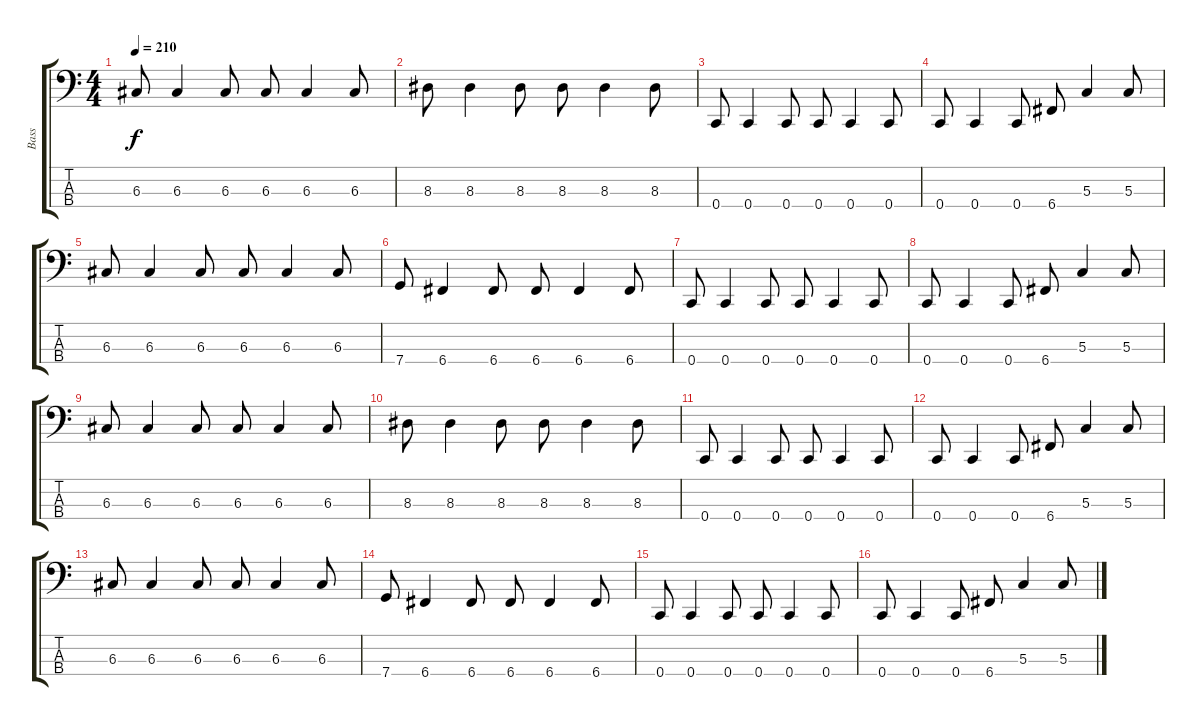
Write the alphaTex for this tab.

\track ("Bass" "Bass") {instrument electricbasspick}
\staff {score tabs}
\tuning (F2 C2 G1 C1) {hide}
\ts (4 4)
\tempo 210
\clef f4
\ks c
6.3.8{dy f} 6.3.4 6.3.8 6.3.8 6.3.4 6.3.8 |
8.3.8 8.3.4 8.3.8 8.3.8 8.3.4 8.3.8 |
0.4.8 0.4.4 0.4.8 0.4.8 0.4.4 0.4.8 |
0.4.8 0.4.4 0.4.8 6.4.8 5.3.4 5.3.8 |
6.3.8 6.3.4 6.3.8 6.3.8 6.3.4 6.3.8 |
7.4.8 6.4.4 6.4.8 6.4.8 6.4.4 6.4.8 |
0.4.8 0.4.4 0.4.8 0.4.8 0.4.4 0.4.8 |
0.4.8 0.4.4 0.4.8 6.4.8 5.3.4 5.3.8 |
6.3.8 6.3.4 6.3.8 6.3.8 6.3.4 6.3.8 |
8.3.8 8.3.4 8.3.8 8.3.8 8.3.4 8.3.8 |
0.4.8 0.4.4 0.4.8 0.4.8 0.4.4 0.4.8 |
0.4.8 0.4.4 0.4.8 6.4.8 5.3.4 5.3.8 |
6.3.8 6.3.4 6.3.8 6.3.8 6.3.4 6.3.8 |
7.4.8 6.4.4 6.4.8 6.4.8 6.4.4 6.4.8 |
0.4.8 0.4.4 0.4.8 0.4.8 0.4.4 0.4.8 |
0.4.8 0.4.4 0.4.8 6.4.8 5.3.4 5.3.8
